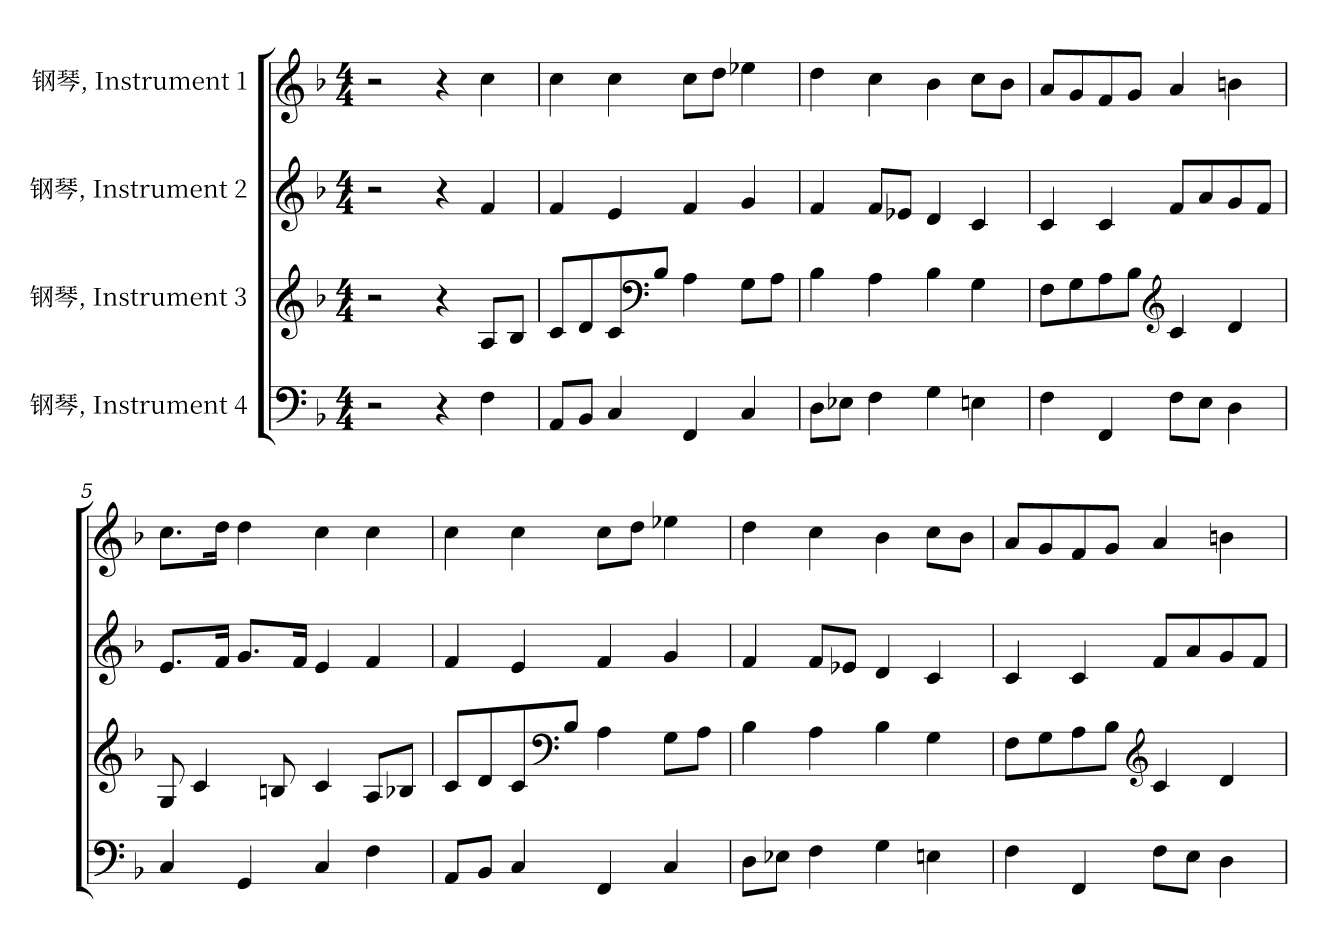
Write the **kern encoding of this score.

**kern	**kern	**kern	**kern
*part4	*part3	*part2	*part1
*staff4	*staff3	*staff2	*staff1
*I"钢琴, Instrument 4	*I"钢琴, Instrument 3	*I"钢琴, Instrument 2	*I"钢琴, Instrument 1
*clefF4	*clefG2	*clefG2	*clefG2
*k[b-]	*k[b-]	*k[b-]	*k[b-]
*M4/4	*M4/4	*M4/4	*M4/4
*MM100	*MM100	*MM100	*MM100
=1	=1	=1	=1
2r	2r	2r	2r
4r	4r	4r	4r
4F\	8A/L	4f/	4cc\
.	8B-/J	.	.
=2	=2	=2	=2
8AA/L	8c/L	4f/	4cc\
8BB-/J	8d/	.	.
4C/	8c/	4e/	4cc\
*	*clefF4	*	*
.	8B-/J	.	.
4FF/	4A\	4f/	8cc\L
.	.	.	8dd\J
4C/	8G\L	4g/	4ee-X\
.	8A\J	.	.
=3	=3	=3	=3
8D\L	4B-\	4f/	4dd\
8E-X\J	.	.	.
4F\	4A\	8f/L	4cc\
.	.	8e-X/J	.
4G\	4B-\	4d/	4b-\
4En\	4G\	4c/	8cc\L
.	.	.	8b-\J
=4	=4	=4	=4
4F\	8F\L	4c/	8a/L
.	8G\	.	8g/
4FF/	8A\	4c/	8f/
.	8B-\J	.	8g/J
*	*clefG2	*	*
8F\L	4c/	8f/L	4a/
8E\J	.	8a/	.
4D\	4d/	8g/	4bn\
.	.	8f/J	.
!!LO:LB:g=z
=5	=5	=5	=5
4C/	8G/	8.e/L	8.cc\L
.	4c/	.	.
.	.	16f/Jk	16dd\Jk
4GG/	.	8.g/L	4dd\
.	8Bn/	.	.
.	.	16f/Jk	.
4C/	4c/	4e/	4cc\
4F\	8A/L	4f/	4cc\
.	8B-X/J	.	.
=6	=6	=6	=6
8AA/L	8c/L	4f/	4cc\
8BB-/J	8d/	.	.
4C/	8c/	4e/	4cc\
*	*clefF4	*	*
.	8B-/J	.	.
4FF/	4A\	4f/	8cc\L
.	.	.	8dd\J
4C/	8G\L	4g/	4ee-X\
.	8A\J	.	.
=7	=7	=7	=7
8D\L	4B-\	4f/	4dd\
8E-X\J	.	.	.
4F\	4A\	8f/L	4cc\
.	.	8e-X/J	.
4G\	4B-\	4d/	4b-\
4En\	4G\	4c/	8cc\L
.	.	.	8b-\J
=8	=8	=8	=8
4F\	8F\L	4c/	8a/L
.	8G\	.	8g/
4FF/	8A\	4c/	8f/
.	8B-\J	.	8g/J
*	*clefG2	*	*
8F\L	4c/	8f/L	4a/
8E\J	.	8a/	.
4D\	4d/	8g/	4bn\
.	.	8f/J	.
=	=	=	=
*-	*-	*-	*-
